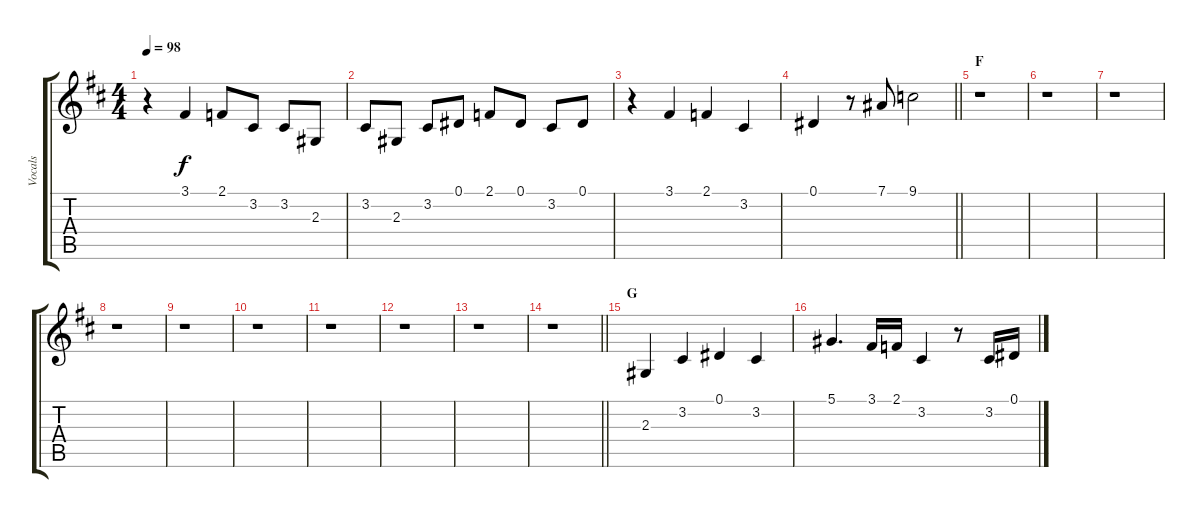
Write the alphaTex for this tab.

\track ("Vocals" "Vocals") {instrument voiceoohs}
\staff {score tabs}
\tuning (Eb4 Bb3 Gb3 Db3 Ab2 Eb2) {hide}
\ts (4 4)
\tempo 98
\clef g2
\ks d
r.4{dy f} 3.1.4 2.1.8 3.2.8 3.2.8 2.3.8 |
3.2.8 2.3.8 3.2.8 0.1.8 2.1.8 0.1.8 3.2.8 0.1.8 |
r.4 3.1.4 2.1.4 3.2.4 |
\barLineRight lightlight
0.1.4 r.8 7.1.8 9.1.2 |
\section ("" "F")
r.1 |
r.1 |
r.1 |
r.1 |
r.1 |
r.1 |
r.1 |
r.1 |
r.1 |
\barLineRight lightlight
r.1 |
\section ("" "G")
2.3.4 3.2.4 0.1.4 3.2.4 |
5.1.4{d} 3.1.16 2.1.16 3.2.4 r.8 3.2.16 0.1.16
